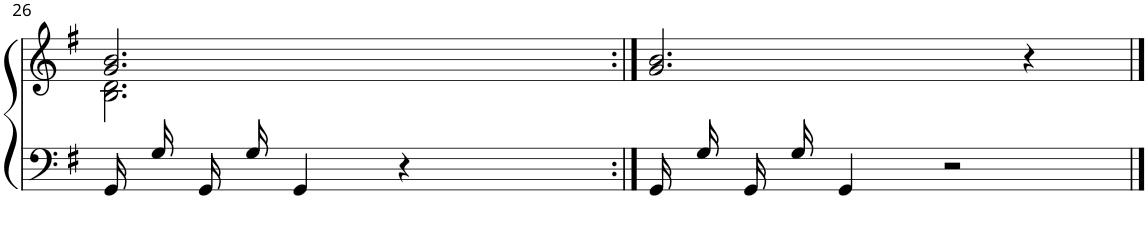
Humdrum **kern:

**kern	**kern
*part1	*part1
*staff2	*staff1
*I"P1	*
!!LO:PB:g=z
*clefF4	*clefG2
*k[f#]	*k[f#]
*G:	*G:
*M4/4	*M4/4
=26	=26
*	*^
16GG/LL	2.g/ 2.b/	2.B\ 2.d\
16G/J	.	.
16GG/L	.	.
16G/JJ	.	.
4GG/	.	.
4r	.	.
4ryy	4ryy	4ryy
*	*v	*v
=27:|!	=27:|!
16GG/LL	2.g/ 2.b/
16G/J	.
16GG/L	.
16G/JJ	.
4GG/	.
2r	.
.	4r
==	==
*-	*-
